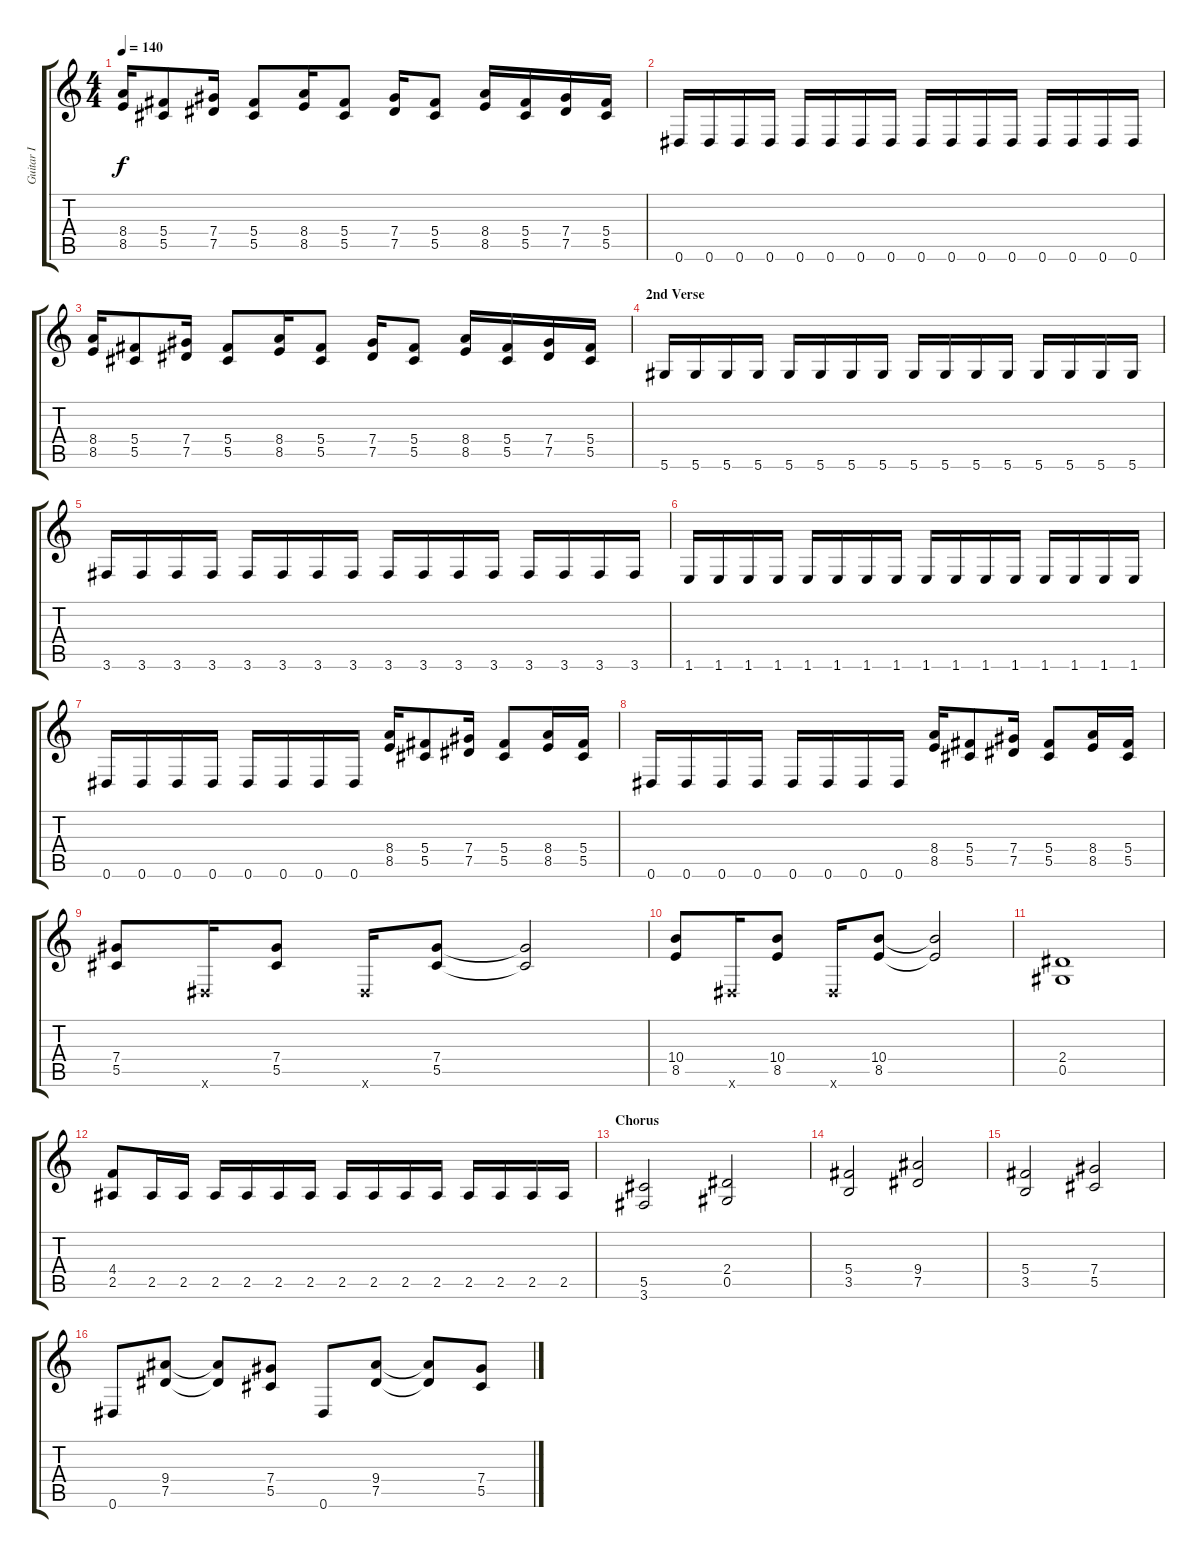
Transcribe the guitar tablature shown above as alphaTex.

\track ("Guitar I" "Guitar I") {instrument distortionguitar}
\staff {score tabs}
\tuning (Eb4 Bb3 Gb3 Db3 Ab2 Eb2) {hide}
\ts (4 4)
\tempo 140
\clef g2
\ks c
(8.4 8.5).16{dy f} (5.4 5.5).8 (7.4 7.5).16 (5.4 5.5).8 (8.4 8.5).16 (5.4 5.5).8 (7.4 7.5).16 (5.4 5.5).8 (8.4 8.5).16 (5.4 5.5).16 (7.4 7.5).16 (5.4 5.5).16 |
0.6.16 0.6.16 0.6.16 0.6.16 0.6.16 0.6.16 0.6.16 0.6.16 0.6.16 0.6.16 0.6.16 0.6.16 0.6.16 0.6.16 0.6.16 0.6.16 |
(8.4 8.5).16 (5.4 5.5).8 (7.4 7.5).16 (5.4 5.5).8 (8.4 8.5).16 (5.4 5.5).8 (7.4 7.5).16 (5.4 5.5).8 (8.4 8.5).16 (5.4 5.5).16 (7.4 7.5).16 (5.4 5.5).16 |
\section ("" "2nd Verse")
5.6.16 5.6.16 5.6.16 5.6.16 5.6.16 5.6.16 5.6.16 5.6.16 5.6.16 5.6.16 5.6.16 5.6.16 5.6.16 5.6.16 5.6.16 5.6.16 |
3.6.16 3.6.16 3.6.16 3.6.16 3.6.16 3.6.16 3.6.16 3.6.16 3.6.16 3.6.16 3.6.16 3.6.16 3.6.16 3.6.16 3.6.16 3.6.16 |
1.6.16 1.6.16 1.6.16 1.6.16 1.6.16 1.6.16 1.6.16 1.6.16 1.6.16 1.6.16 1.6.16 1.6.16 1.6.16 1.6.16 1.6.16 1.6.16 |
0.6.16 0.6.16 0.6.16 0.6.16 0.6.16 0.6.16 0.6.16 0.6.16 (8.4 8.5).16 (5.4 5.5).8 (7.4 7.5).16 (5.4 5.5).8 (8.4 8.5).16 (5.4 5.5).16 |
0.6.16 0.6.16 0.6.16 0.6.16 0.6.16 0.6.16 0.6.16 0.6.16 (8.4 8.5).16 (5.4 5.5).8 (7.4 7.5).16 (5.4 5.5).8 (8.4 8.5).16 (5.4 5.5).16 |
(7.4 5.5).8 0.6{x}.16 (7.4 5.5).8 0.6{x}.16 (7.4 5.5).8 (7.4{t} 5.5{t}).2 |
(10.4 8.5).8 0.6{x}.16 (10.4 8.5).8 0.6{x}.16 (10.4 8.5).8 (10.4{t} 8.5{t}).2 |
(2.4 0.5).1 |
(4.4 2.5).8 2.5.16 2.5.16 2.5.16 2.5.16 2.5.16 2.5.16 2.5.16 2.5.16 2.5.16 2.5.16 2.5.16 2.5.16 2.5.16 2.5.16 |
\section ("" "Chorus")
(5.5 3.6).2 (2.4 0.5).2 |
(5.4 3.5).2 (9.4 7.5).2 |
(5.4 3.5).2 (7.4 5.5).2 |
0.6.8 (9.4 7.5).8 (9.4{t} 7.5{t}).8 (7.4 5.5).8 0.6.8 (9.4 7.5).8 (9.4{t} 7.5{t}).8 (7.4 5.5).8
